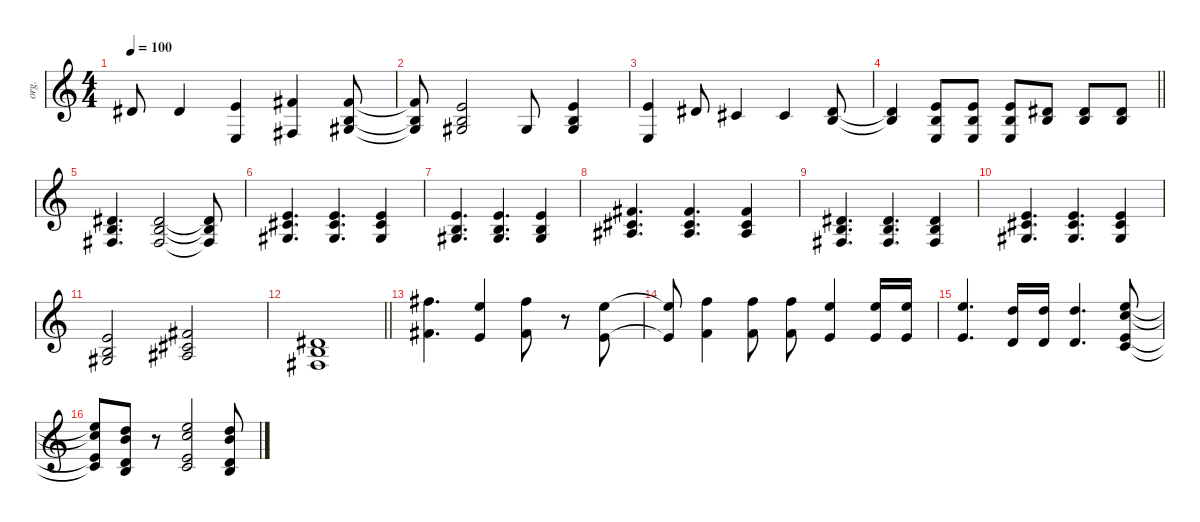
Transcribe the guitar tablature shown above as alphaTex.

\defaultSystemsLayout 4
\hideDynamics
\bracketExtendMode nobrackets
\otherSystemsTrackNameOrientation horizontal
\track ("Kevin Moore (Keyboard)" "org.") {instrument drawbarorgan}
\staff {score}
\tuning (E5 B4 G4 D4 A3 D3)
\ts (4 4)
\tempo 100
\clef g2
\ks c
1.4{t acc #}.8{dy ff beam Up} 1.4{acc #}.4{beam Up} (2.4 2.6).4{beam Up} (4.4{acc #} 4.6{acc #}).4{beam Up} (4.4{acc #} 2.5 6.6{acc #}).8{beam Up} |
(4.4{t acc #} 2.5{t} 6.6{t acc #}).8{beam Up} (2.4 2.5 6.6{acc #}).2{beam Up} 6.6{acc #}.8{beam Up} (2.4 2.5 6.6{acc #}).4{beam Up} |
(2.4 2.6).4{beam Up} 1.4{acc #}.8{beam Up} 4.5{acc #}.4{beam Up} 4.5{acc #}.4{beam Up} (1.4{acc #} 2.5).8{beam Up} |
\barLineRight lightlight
(1.4{t acc #} 2.5{t}).4{beam Up} (2.4 2.5 2.6).8{beam Up} (2.4 2.5 2.6).8{beam Up} (2.4 2.5 2.6).8{beam Up} (1.4{acc #} 2.5).8{beam Up} (1.4{acc #} 2.5).8{beam Up} (1.4{acc #} 2.5).8{beam Up} |
(1.4{acc #} 2.5 4.6{acc #}).4{d dy f beam Up} (1.4{acc #} 2.5 4.6{acc #}).2{beam Up} (1.4{t acc #} 2.5{t} 4.6{t acc #}).8{beam Up} |
(2.4 4.5{acc #} 6.6{acc #}).4{d beam Up} (2.4 4.5{acc #} 6.6{acc #}).4{d beam Up} (2.4 4.5{acc #} 6.6{acc #}).4{beam Up} |
(2.4 2.5 6.6{acc #}).4{d beam Up} (2.4 2.5 6.6{acc #}).4{d beam Up} (2.4 2.5 6.6{acc #}).4{beam Up} |
(4.4{acc #} 4.5{acc #} 8.6{acc #}).4{d beam Up} (4.4{acc #} 4.5{acc #} 8.6{acc #}).4{d beam Up} (4.4{acc #} 4.5{acc #} 8.6{acc #}).4{beam Up} |
(1.4{acc #} 2.5 4.6{acc #}).4{d beam Up} (1.4{acc #} 2.5 4.6{acc #}).4{d beam Up} (1.4{acc #} 2.5 4.6{acc #}).4{beam Up} |
(2.4 4.5{acc #} 6.6{acc #}).4{d beam Up} (2.4 4.5{acc #} 6.6{acc #}).4{d beam Up} (2.4 4.5{acc #} 6.6{acc #}).4{beam Up} |
(2.4 2.5 6.6{acc #}).2{beam Up} (4.4{acc #} 4.5{acc #} 8.6{acc #}).2{beam Up} |
\barLineRight lightlight
(1.4{acc #} 2.5 4.6{acc #}).1{beam Up} |
(7.2{acc #} 4.4{acc #}).4{d instrument stringensemble1 beam Down} (5.2 2.4).4{beam Up} (7.2{acc #} 4.4{acc #}).8{beam Down} r.8{beam Down} (5.2 2.4).8{beam Up} |
(5.2{t} 2.4{t}).8{beam Up} (6.2 3.4).4{beam Down} (6.2 3.4).8{beam Down} (6.2 3.4).8{beam Down} (5.2 2.4).4{beam Up} (5.2 2.4).16{beam Up} (5.2 2.4).16{beam Up} |
(5.2 2.4).4{d beam Up} (3.2 0.4).16{beam Up} (3.2 0.4).16{beam Up} (3.2 0.4).4{d beam Up} (5.2 5.3 2.4 3.5).8{beam Up} |
(5.2{t} 5.3{t} 2.4{t} 3.5{t}).8{beam Up} (3.2 4.3 0.4 2.5).8{beam Up} r.8{beam Up} (5.2 5.3 2.4 3.5).2{beam Up} (3.2 4.3 0.4 2.5).8{beam Up}
